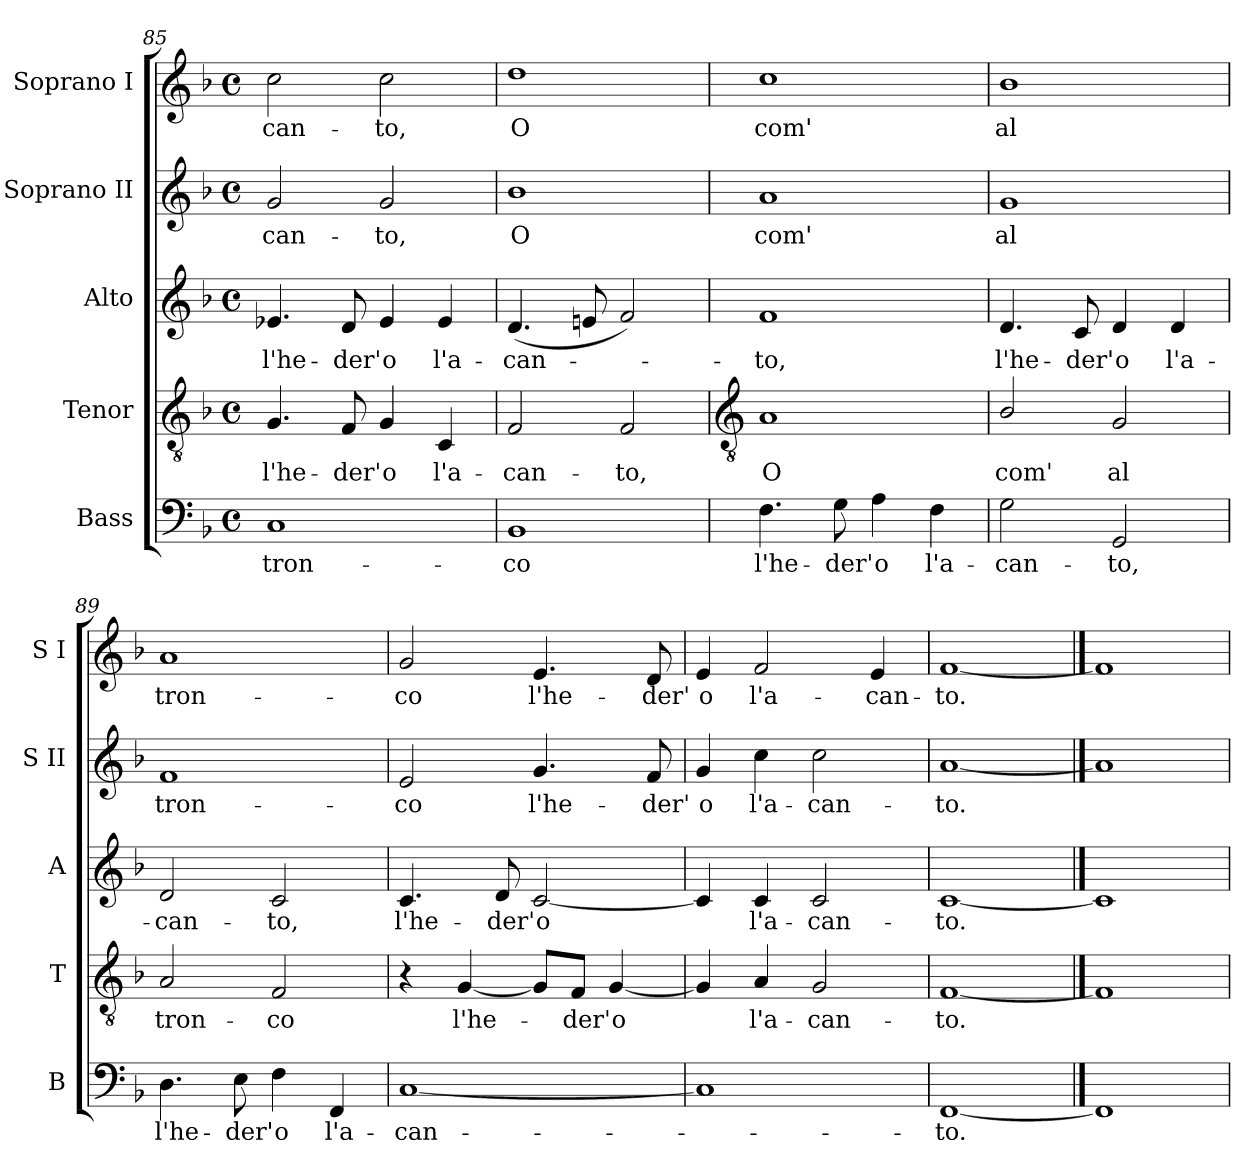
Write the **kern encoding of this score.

**kern	**text	**kern	**text	**kern	**text	**kern	**text	**kern	**text
*part5	*part5	*part4	*part4	*part3	*part3	*part2	*part2	*part1	*part1
*staff5	*staff5	*staff4	*staff4	*staff3	*staff3	*staff2	*staff2	*staff1	*staff1
*I"Bass	*	*I"Tenor	*	*I"Alto	*	*I"Soprano II	*	*I"Soprano I	*
*I'B	*	*I'T	*	*I'A	*	*I'S II	*	*I'S I	*
*clefF4	*	*clefGv2	*	*clefG2	*	*clefG2	*	*clefG2	*
*k[b-]	*	*k[b-]	*	*k[b-]	*	*k[b-]	*	*k[b-]	*
*F:	*	*F:	*	*F:	*	*F:	*	*F:	*
*M4/4	*	*M4/4	*	*M4/4	*	*M4/4	*	*M4/4	*
*met(c)	*	*met(c)	*	*met(c)	*	*met(c)	*	*met(c)	*
=85	=85	=85	=85	=85	=85	=85	=85	=85	=85
!	!LO:LY:b	!	!LO:LY:b	!	!LO:LY:b	!	!LO:LY:b	!	!LO:LY:b
1C	tron-	4.G	l'he-	4.e-X	l'he-	2g	-can-	2cc	-can-
!	!	!	!LO:LY:b	!	!LO:LY:b	!	!	!	!
.	.	8F	-der'	8d	-der'	.	.	.	.
!	!	!	!LO:LY:b	!	!LO:LY:b	!	!LO:LY:b	!	!LO:LY:b
.	.	4G	o	4e-	o	2g	-to,	2cc	-to,
!	!	!	!LO:LY:b	!	!LO:LY:b	!	!	!	!
.	.	4C	l'a-	4e-	l'a-	.	.	.	.
=86	=86	=86	=86	=86	=86	=86	=86	=86	=86
!	!LO:LY:b	!	!LO:LY:b	!	!LO:LY:b	!	!LO:LY:b	!	!LO:LY:b
1BB-	-co	2F	-can-	(<4.d	-can-	1b-	O	1dd	O
.	.	.	.	8en	.	.	.	.	.
!	!	!	!LO:LY:b	!	!	!	!	!	!
.	.	2F	-to,	2f)	.	.	.	.	.
!!LO:LB:g=z
=87	=87	=87	=87	=87	=87	=87	=87	=87	=87
*	*	*clefGv2	*	*	*	*	*	*	*
!	!LO:LY:b	!	!LO:LY:b	!	!LO:LY:b	!	!LO:LY:b	!	!LO:LY:b
4.F	l'he-	1A	O	1f	to,	1a	com'	1cc	com'
!	!LO:LY:b	!	!	!	!	!	!	!	!
8G	-der'	.	.	.	.	.	.	.	.
!	!LO:LY:b	!	!	!	!	!	!	!	!
4A	o	.	.	.	.	.	.	.	.
!	!LO:LY:b	!	!	!	!	!	!	!	!
4F	l'a-	.	.	.	.	.	.	.	.
=88	=88	=88	=88	=88	=88	=88	=88	=88	=88
!	!LO:LY:b	!	!LO:LY:b	!	!LO:LY:b	!	!LO:LY:b	!	!LO:LY:b
2G	-can-	2B-/	com'	4.d	l'he-	1g	al	1b-	al
!	!	!	!	!	!LO:LY:b	!	!	!	!
.	.	.	.	8c	-der'	.	.	.	.
!	!LO:LY:b	!	!LO:LY:b	!	!LO:LY:b	!	!	!	!
2GG	-to,	2G	al	4d	o	.	.	.	.
!	!	!	!	!	!LO:LY:b	!	!	!	!
.	.	.	.	4d	l'a-	.	.	.	.
=89	=89	=89	=89	=89	=89	=89	=89	=89	=89
!	!LO:LY:b	!	!LO:LY:b	!	!LO:LY:b	!	!LO:LY:b	!	!LO:LY:b
4.D	l'he-	2A	tron-	2d	-can-	1f	tron-	1a	tron-
!	!LO:LY:b	!	!	!	!	!	!	!	!
8E	-der'	.	.	.	.	.	.	.	.
!	!LO:LY:b	!	!LO:LY:b	!	!LO:LY:b	!	!	!	!
4F	o	2F	-co	2c	-to,	.	.	.	.
!	!LO:LY:b	!	!	!	!	!	!	!	!
4FF	l'a-	.	.	.	.	.	.	.	.
=90	=90	=90	=90	=90	=90	=90	=90	=90	=90
!	!LO:LY:b	!	!	!	!LO:LY:b	!	!LO:LY:b	!	!LO:LY:b
[1C	-can-	4r	.	4.c	l'he-	2e	-co	2g	-co
!	!	!	!LO:LY:b	!	!	!	!	!	!
.	.	[4G	l'he-	.	.	.	.	.	.
!	!	!	!	!	!LO:LY:b	!	!	!	!
.	.	.	.	8d	-der'	.	.	.	.
!	!	!	!	!	!LO:LY:b	!	!LO:LY:b	!	!LO:LY:b
.	.	8G/L]	.	[2c	o	4.g	l'he-	4.e	l'he-
!	!	!	!LO:LY:b	!	!	!	!	!	!
.	.	8F/J	der'	.	.	.	.	.	.
!	!	!	!LO:LY:b	!	!	!	!	!	!
.	.	[4G	o	.	.	.	.	.	.
!	!	!	!	!	!	!	!LO:LY:b	!	!LO:LY:b
.	.	.	.	.	.	8f	-der'	8d	-der'
=91	=91	=91	=91	=91	=91	=91	=91	=91	=91
!	!	!	!	!	!	!	!LO:LY:b	!	!LO:LY:b
1C]	.	4G]	.	4c]	.	4g	o	4e	o
!	!	!	!LO:LY:b	!	!LO:LY:b	!	!LO:LY:b	!	!LO:LY:b
.	.	4A	l'a-	4c	l'a-	4cc	l'a-	2f	l'a-
!	!	!	!LO:LY:b	!	!LO:LY:b	!	!LO:LY:b	!	!
.	.	2G	-can-	2c	-can-	2cc	-can-	.	.
!	!	!	!	!	!	!	!	!	!LO:LY:b
.	.	.	.	.	.	.	.	4e	-can-
=92	=92	=92	=92	=92	=92	=92	=92	=92	=92
!	!LO:LY:b	!	!LO:LY:b	!	!LO:LY:b	!	!LO:LY:b	!	!LO:LY:b
[1FF	to.	[1F	-to.	[1c	-to.	[1a	-to.	[1f	-to.
==93	==93	==93	==93	==93	==93	==93	==93	==93	==93
1FF]	.	1F]	.	1c]	.	1a]	.	1f]	.
=	=	=	=	=	=	=	=	=	=
*-	*-	*-	*-	*-	*-	*-	*-	*-	*-
